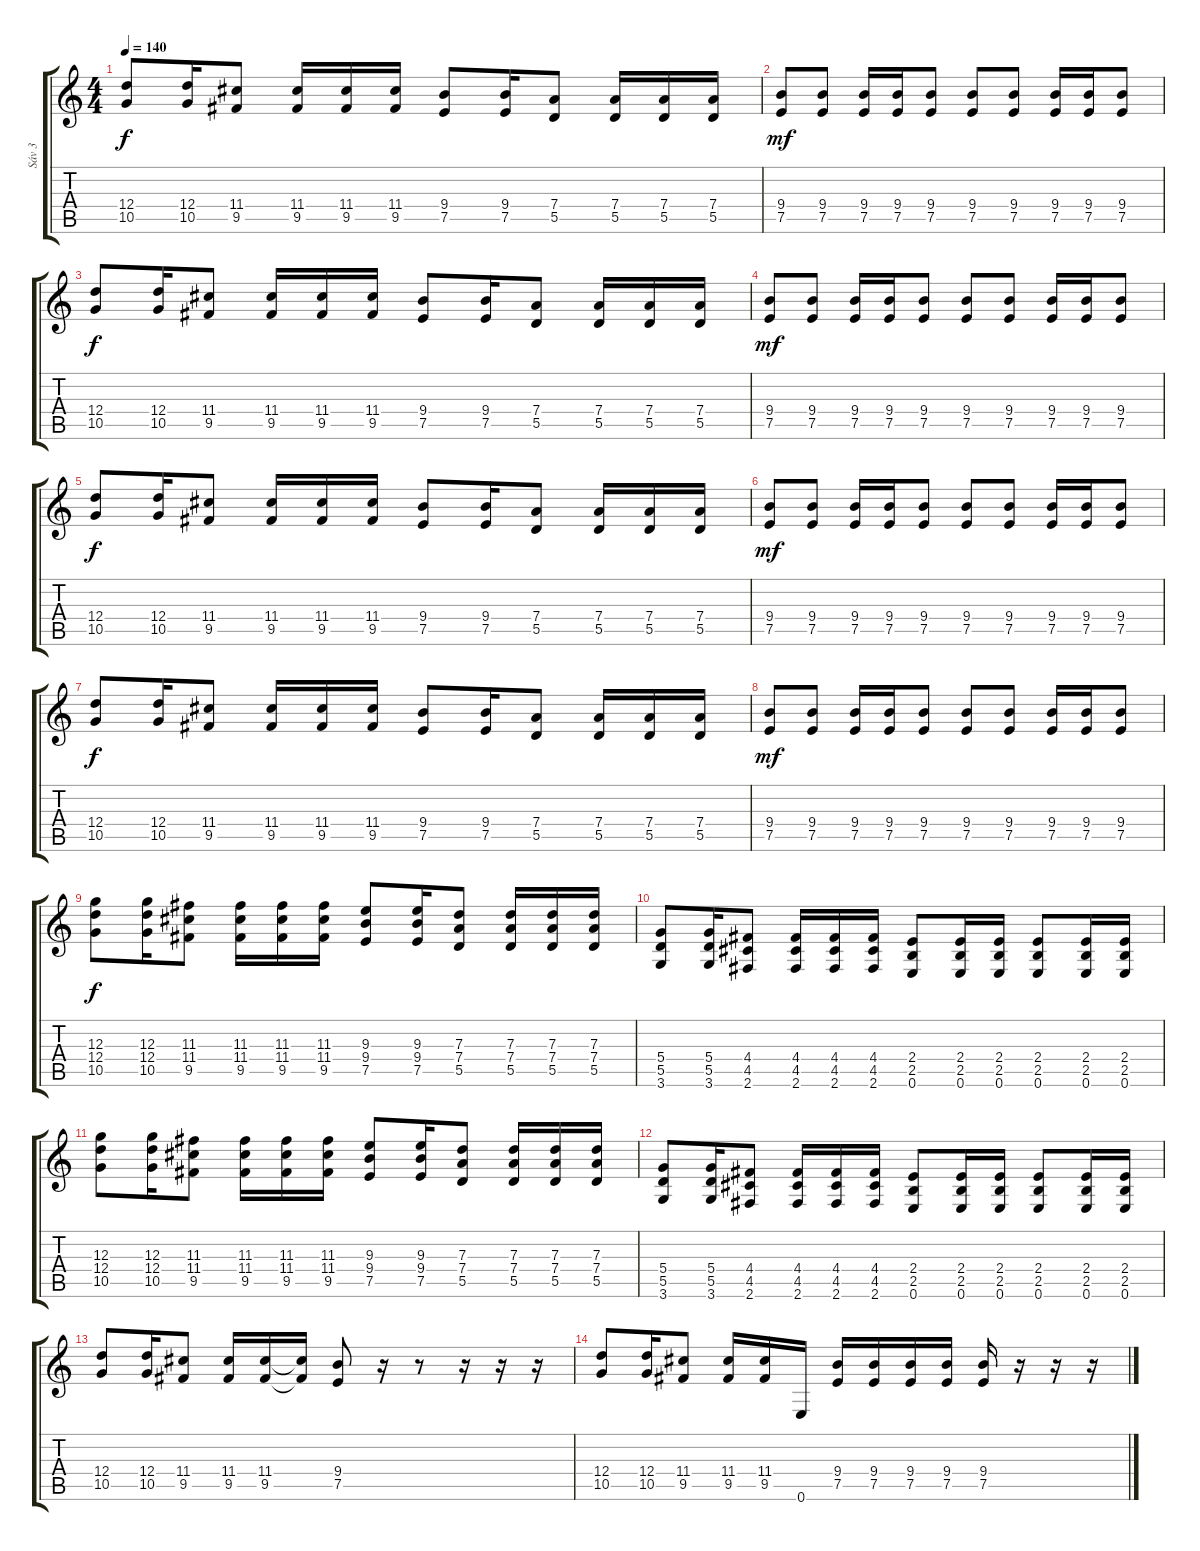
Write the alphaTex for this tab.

\track ("Sáv 3" "Sáv 3") {instrument distortionguitar}
\staff {score tabs}
\tuning (E4 B3 G3 D3 A2 E2) {hide}
\ts (4 4)
\tempo 140
\clef g2
\ks c
(12.4 10.5).8{dy f} (12.4 10.5).16 (11.4 9.5).8 (11.4 9.5).16 (11.4 9.5).16 (11.4 9.5).16 (9.4 7.5).8 (9.4 7.5).16 (7.4 5.5).8 (7.4 5.5).16 (7.4 5.5).16 (7.4 5.5).16 |
(9.4 7.5).8{dy mf} (9.4 7.5).8 (9.4 7.5).16 (9.4 7.5).16 (9.4 7.5).8 (9.4 7.5).8 (9.4 7.5).8 (9.4 7.5).16 (9.4 7.5).16 (9.4 7.5).8 |
(12.4 10.5).8{dy f} (12.4 10.5).16 (11.4 9.5).8 (11.4 9.5).16 (11.4 9.5).16 (11.4 9.5).16 (9.4 7.5).8 (9.4 7.5).16 (7.4 5.5).8 (7.4 5.5).16 (7.4 5.5).16 (7.4 5.5).16 |
(9.4 7.5).8{dy mf} (9.4 7.5).8 (9.4 7.5).16 (9.4 7.5).16 (9.4 7.5).8 (9.4 7.5).8 (9.4 7.5).8 (9.4 7.5).16 (9.4 7.5).16 (9.4 7.5).8 |
(12.4 10.5).8{dy f} (12.4 10.5).16 (11.4 9.5).8 (11.4 9.5).16 (11.4 9.5).16 (11.4 9.5).16 (9.4 7.5).8 (9.4 7.5).16 (7.4 5.5).8 (7.4 5.5).16 (7.4 5.5).16 (7.4 5.5).16 |
(9.4 7.5).8{dy mf} (9.4 7.5).8 (9.4 7.5).16 (9.4 7.5).16 (9.4 7.5).8 (9.4 7.5).8 (9.4 7.5).8 (9.4 7.5).16 (9.4 7.5).16 (9.4 7.5).8 |
(12.4 10.5).8{dy f} (12.4 10.5).16 (11.4 9.5).8 (11.4 9.5).16 (11.4 9.5).16 (11.4 9.5).16 (9.4 7.5).8 (9.4 7.5).16 (7.4 5.5).8 (7.4 5.5).16 (7.4 5.5).16 (7.4 5.5).16 |
(9.4 7.5).8{dy mf} (9.4 7.5).8 (9.4 7.5).16 (9.4 7.5).16 (9.4 7.5).8 (9.4 7.5).8 (9.4 7.5).8 (9.4 7.5).16 (9.4 7.5).16 (9.4 7.5).8 |
(12.3 12.4 10.5).8{dy f} (12.3 12.4 10.5).16 (11.3 11.4 9.5).8 (11.3 11.4 9.5).16 (11.3 11.4 9.5).16 (11.3 11.4 9.5).16 (9.3 9.4 7.5).8 (9.3 9.4 7.5).16 (7.3 7.4 5.5).8 (7.3 7.4 5.5).16 (7.3 7.4 5.5).16 (7.3 7.4 5.5).16 |
(5.4 5.5 3.6).8 (5.4 5.5 3.6).16 (4.4 4.5 2.6).8 (4.4 4.5 2.6).16 (4.4 4.5 2.6).16 (4.4 4.5 2.6).16 (2.4 2.5 0.6).8 (2.4 2.5 0.6).16 (2.4 2.5 0.6).16 (2.4 2.5 0.6).8 (2.4 2.5 0.6).16 (2.4 2.5 0.6).16 |
(12.3 12.4 10.5).8 (12.3 12.4 10.5).16 (11.3 11.4 9.5).8 (11.3 11.4 9.5).16 (11.3 11.4 9.5).16 (11.3 11.4 9.5).16 (9.3 9.4 7.5).8 (9.3 9.4 7.5).16 (7.3 7.4 5.5).8 (7.3 7.4 5.5).16 (7.3 7.4 5.5).16 (7.3 7.4 5.5).16 |
(5.4 5.5 3.6).8 (5.4 5.5 3.6).16 (4.4 4.5 2.6).8 (4.4 4.5 2.6).16 (4.4 4.5 2.6).16 (4.4 4.5 2.6).16 (2.4 2.5 0.6).8 (2.4 2.5 0.6).16 (2.4 2.5 0.6).16 (2.4 2.5 0.6).8 (2.4 2.5 0.6).16 (2.4 2.5 0.6).16 |
(12.4 10.5).8 (12.4 10.5).16 (11.4 9.5).8 (11.4 9.5).16 (11.4 9.5).16 (11.4{t} 9.5{t}).16 (9.4 7.5).8 r.16 r.8 r.16 r.16 r.16 |
(12.4 10.5).8 (12.4 10.5).16 (11.4 9.5).8 (11.4 9.5).16 (11.4 9.5).16 0.6.16 (9.4 7.5).16 (9.4 7.5).16 (9.4 7.5).16 (9.4 7.5).16 (9.4 7.5).16 r.16 r.16 r.16
